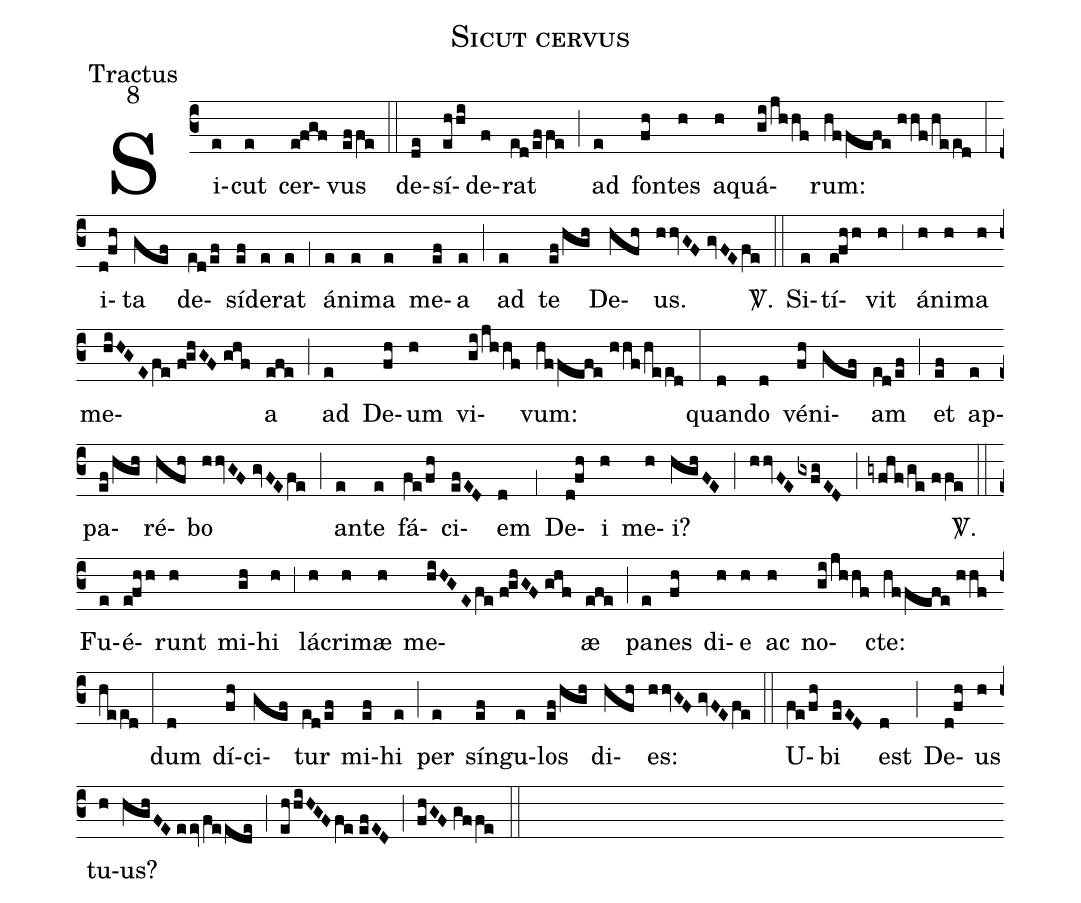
name:Sicut cervus;
office-part:Tractus;
mode:8;
%%
(c3) Si(e)cut(e) cer(e!fgf)vus(effe) (::) de(de)sí(ehhi)de(f)rat(ed/effe) (;) ad(e) fon(fh)tes(h) a(h)quá(gi/jhhf)rum:(hffefe//hhf/heed) (:) i(d!fh)ta(gef) de(ed/ef)sí(ef)de(e)rat(e) (;1) á(e)ni(e)ma(e) me(ef)a(e) (;) ad(e) te(ef/hgh) De(hfh)us.(hhvGF//gvFEfe) <sp>V/</sp>.(::) Si(e)tí(e!fhh)vit(h) (;3) á(h)ni(h)ma(h) me(hiHGE/fe//f!ghGF//ghf)a(efe) (;) ad(e) De(fh)um(h) vi(gi/jhhf)vum:(hffefe//hhf/heed) (:) quan(d)do(d) vé(fh)ni(gef)am(ed/ef) (;) et(ef) ap(e)pa(ef/hgh)ré(hfh)bo(hhvGF//gvFE/fe) (;) an(e)te(e) fá(fe/fh)ci(efED)em(d) (;1) De(d!fh)i(h) me(h)i?(hghFE) (;) (hhvFE/gxfgED) (;) (gyfhf/ge//ffe) <sp>V/</sp>.(::) Fu(e)é(e!fhh)runt(h) mi(gh)hi(h) (;3) lá(h)cri(h)mæ(h) me(hiHGE/fe//f!ghGF//ghf)æ(efe) (;) pa(e)nes(fh) di(h)e(h) ac(h) no(gi/jhhf)cte:(hffefe//hhf/heed) (:) dum(d) dí(fh)ci(gef)tur(ed/ef) mi(ef)hi(e) (;) per(e) sín(ef)gu(e)los(ef/hgh) di(hfh)es:(hhvGF//gvFE/fe) (::) U(fe/fh)bi(efED) est(d) (;) De(d!fh)us(h) tu(h)us?(hghFE//eev/feede) (;) (ehhiHGF/fe//efED) (;) (fhGF//gffe) (::)
